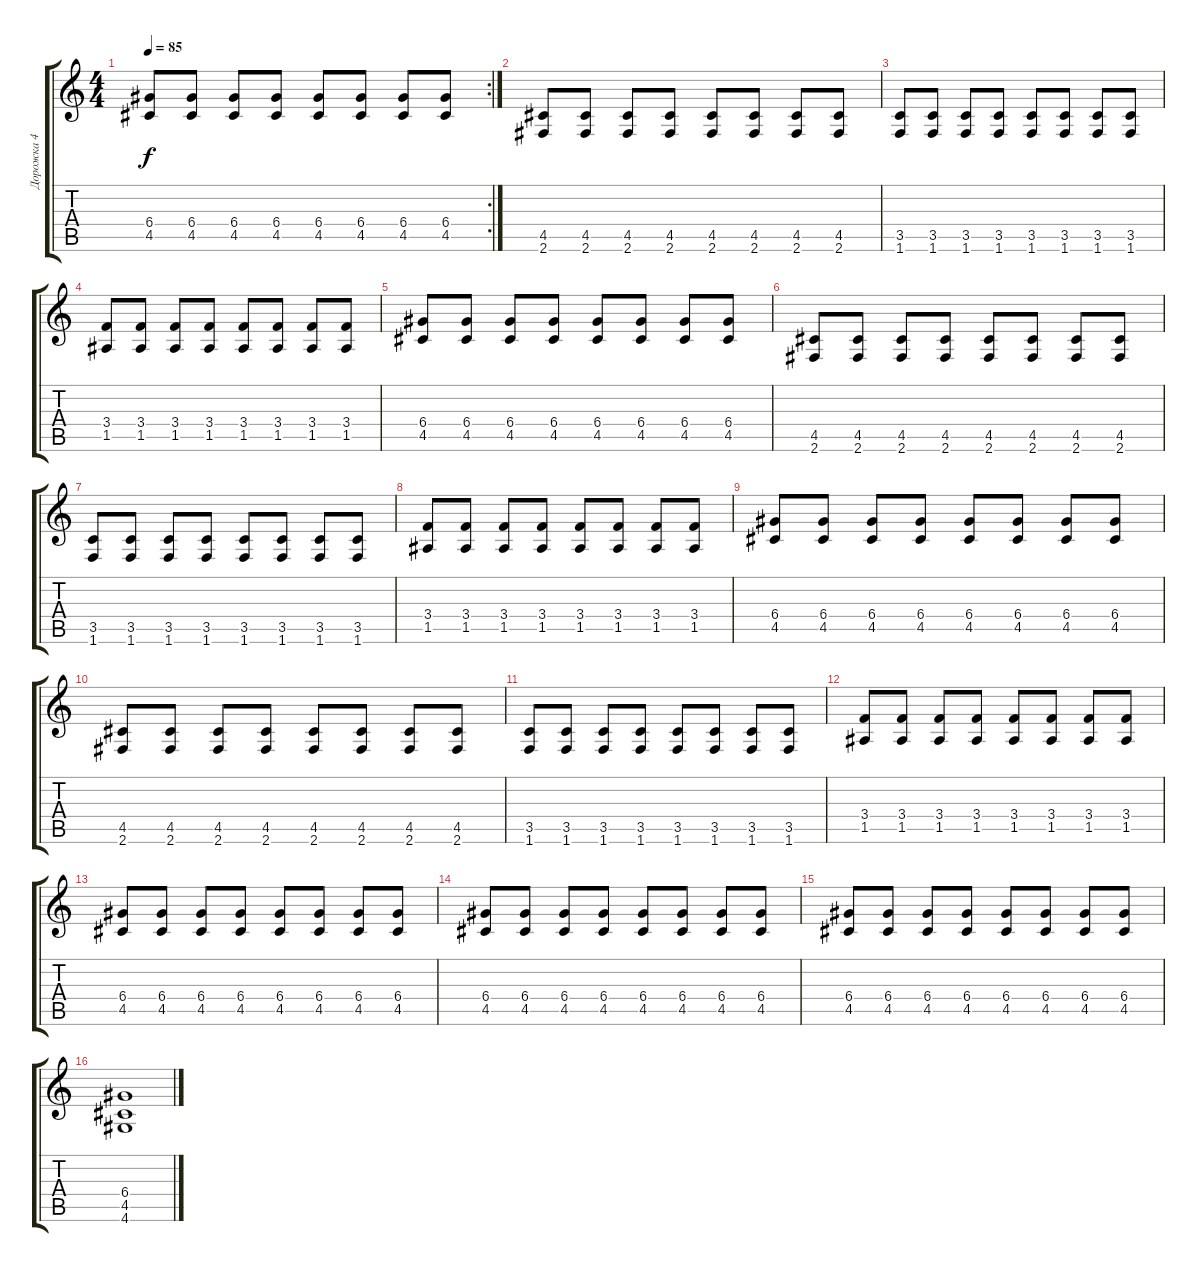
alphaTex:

\track ("Дорожка 4" "Дорожка 4") {instrument distortionguitar}
\staff {score tabs}
\tuning (E4 B3 G3 D3 A2 E2) {hide}
\rc 2
\ts (4 4)
\tempo 85
\clef g2
\ks c
(6.4 4.5).8{dy f} (6.4 4.5).8 (6.4 4.5).8 (6.4 4.5).8 (6.4 4.5).8 (6.4 4.5).8 (6.4 4.5).8 (6.4 4.5).8 |
(4.5 2.6).8 (4.5 2.6).8 (4.5 2.6).8 (4.5 2.6).8 (4.5 2.6).8 (4.5 2.6).8 (4.5 2.6).8 (4.5 2.6).8 |
(3.5 1.6).8 (3.5 1.6).8 (3.5 1.6).8 (3.5 1.6).8 (3.5 1.6).8 (3.5 1.6).8 (3.5 1.6).8 (3.5 1.6).8 |
(3.4 1.5).8 (3.4 1.5).8 (3.4 1.5).8 (3.4 1.5).8 (3.4 1.5).8 (3.4 1.5).8 (3.4 1.5).8 (3.4 1.5).8 |
(6.4 4.5).8 (6.4 4.5).8 (6.4 4.5).8 (6.4 4.5).8 (6.4 4.5).8 (6.4 4.5).8 (6.4 4.5).8 (6.4 4.5).8 |
(4.5 2.6).8 (4.5 2.6).8 (4.5 2.6).8 (4.5 2.6).8 (4.5 2.6).8 (4.5 2.6).8 (4.5 2.6).8 (4.5 2.6).8 |
(3.5 1.6).8 (3.5 1.6).8 (3.5 1.6).8 (3.5 1.6).8 (3.5 1.6).8 (3.5 1.6).8 (3.5 1.6).8 (3.5 1.6).8 |
(3.4 1.5).8 (3.4 1.5).8 (3.4 1.5).8 (3.4 1.5).8 (3.4 1.5).8 (3.4 1.5).8 (3.4 1.5).8 (3.4 1.5).8 |
(6.4 4.5).8 (6.4 4.5).8 (6.4 4.5).8 (6.4 4.5).8 (6.4 4.5).8 (6.4 4.5).8 (6.4 4.5).8 (6.4 4.5).8 |
(4.5 2.6).8 (4.5 2.6).8 (4.5 2.6).8 (4.5 2.6).8 (4.5 2.6).8 (4.5 2.6).8 (4.5 2.6).8 (4.5 2.6).8 |
(3.5 1.6).8 (3.5 1.6).8 (3.5 1.6).8 (3.5 1.6).8 (3.5 1.6).8 (3.5 1.6).8 (3.5 1.6).8 (3.5 1.6).8 |
(3.4 1.5).8 (3.4 1.5).8 (3.4 1.5).8 (3.4 1.5).8 (3.4 1.5).8 (3.4 1.5).8 (3.4 1.5).8 (3.4 1.5).8 |
(6.4 4.5).8 (6.4 4.5).8 (6.4 4.5).8 (6.4 4.5).8 (6.4 4.5).8 (6.4 4.5).8 (6.4 4.5).8 (6.4 4.5).8 |
(6.4 4.5).8 (6.4 4.5).8 (6.4 4.5).8 (6.4 4.5).8 (6.4 4.5).8 (6.4 4.5).8 (6.4 4.5).8 (6.4 4.5).8 |
(6.4 4.5).8 (6.4 4.5).8 (6.4 4.5).8 (6.4 4.5).8 (6.4 4.5).8 (6.4 4.5).8 (6.4 4.5).8 (6.4 4.5).8 |
(6.4 4.5 4.6).1
